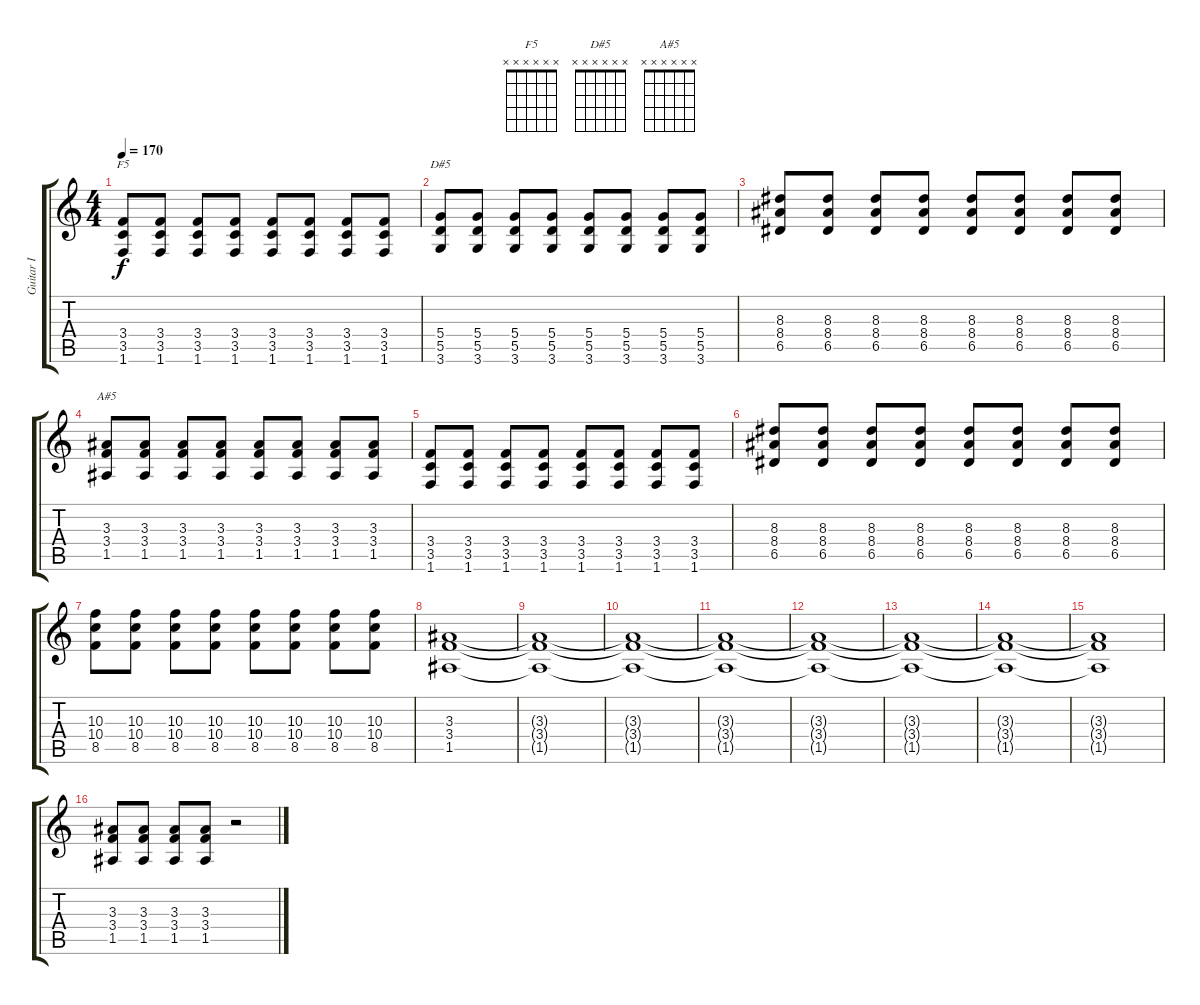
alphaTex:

\track ("Guitar I" "Guitar I") {instrument distortionguitar}
\staff {score tabs}
\tuning (E4 B3 G3 D3 A2 E2) {hide}
\chord ("F5" x x x x x x)
\chord ("D#5" x x x x x x)
\chord ("A#5" x x x x x x)
\ts (4 4)
\tempo 170
\clef g2
\ks c
(3.4 3.5 1.6).8{ch "F5" dy f} (3.4 3.5 1.6).8 (3.4 3.5 1.6).8 (3.4 3.5 1.6).8 (3.4 3.5 1.6).8 (3.4 3.5 1.6).8 (3.4 3.5 1.6).8 (3.4 3.5 1.6).8 |
(5.4 5.5 3.6).8{ch "D#5"} (5.4 5.5 3.6).8 (5.4 5.5 3.6).8 (5.4 5.5 3.6).8 (5.4 5.5 3.6).8 (5.4 5.5 3.6).8 (5.4 5.5 3.6).8 (5.4 5.5 3.6).8 |
(8.3 8.4 6.5).8 (8.3 8.4 6.5).8 (8.3 8.4 6.5).8 (8.3 8.4 6.5).8 (8.3 8.4 6.5).8 (8.3 8.4 6.5).8 (8.3 8.4 6.5).8 (8.3 8.4 6.5).8 |
(3.3 3.4 1.5).8{ch "A#5"} (3.3 3.4 1.5).8 (3.3 3.4 1.5).8 (3.3 3.4 1.5).8 (3.3 3.4 1.5).8 (3.3 3.4 1.5).8 (3.3 3.4 1.5).8 (3.3 3.4 1.5).8 |
(3.4 3.5 1.6).8 (3.4 3.5 1.6).8 (3.4 3.5 1.6).8 (3.4 3.5 1.6).8 (3.4 3.5 1.6).8 (3.4 3.5 1.6).8 (3.4 3.5 1.6).8 (3.4 3.5 1.6).8 |
(8.3 8.4 6.5).8 (8.3 8.4 6.5).8 (8.3 8.4 6.5).8 (8.3 8.4 6.5).8 (8.3 8.4 6.5).8 (8.3 8.4 6.5).8 (8.3 8.4 6.5).8 (8.3 8.4 6.5).8 |
(10.3 10.4 8.5).8 (10.3 10.4 8.5).8 (10.3 10.4 8.5).8 (10.3 10.4 8.5).8 (10.3 10.4 8.5).8 (10.3 10.4 8.5).8 (10.3 10.4 8.5).8 (10.3 10.4 8.5).8 |
(3.3 3.4 1.5).1 |
(3.3{t} 3.4{t} 1.5{t}).1 |
(3.3{t} 3.4{t} 1.5{t}).1 |
(3.3{t} 3.4{t} 1.5{t}).1 |
(3.3{t} 3.4{t} 1.5{t}).1 |
(3.3{t} 3.4{t} 1.5{t}).1 |
(3.3{t} 3.4{t} 1.5{t}).1 |
(3.3{t} 3.4{t} 1.5{t}).1 |
(3.3 3.4 1.5).8 (3.3 3.4 1.5).8 (3.3 3.4 1.5).8 (3.3 3.4 1.5).8 r.2
